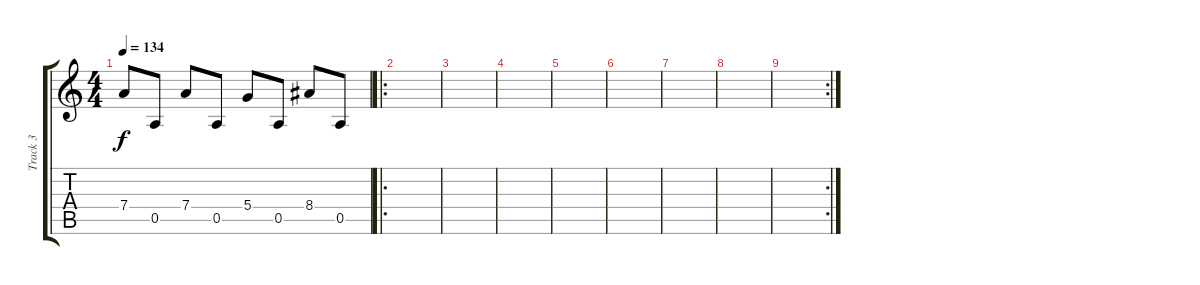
\track ("Track 3" "Track 3") {instrument distortionguitar}
\staff {score tabs}
\tuning (E4 B3 G3 D3 A2 E2) {hide}
\ts (4 4)
\tempo 134
\clef g2
\ks c
7.4{t}.8{dy f} 0.5.8 7.4.8 0.5.8 5.4.8 0.5.8 8.4.8 0.5.8 |
\ro
|
|
|
|
|
|
|
\rc 2
